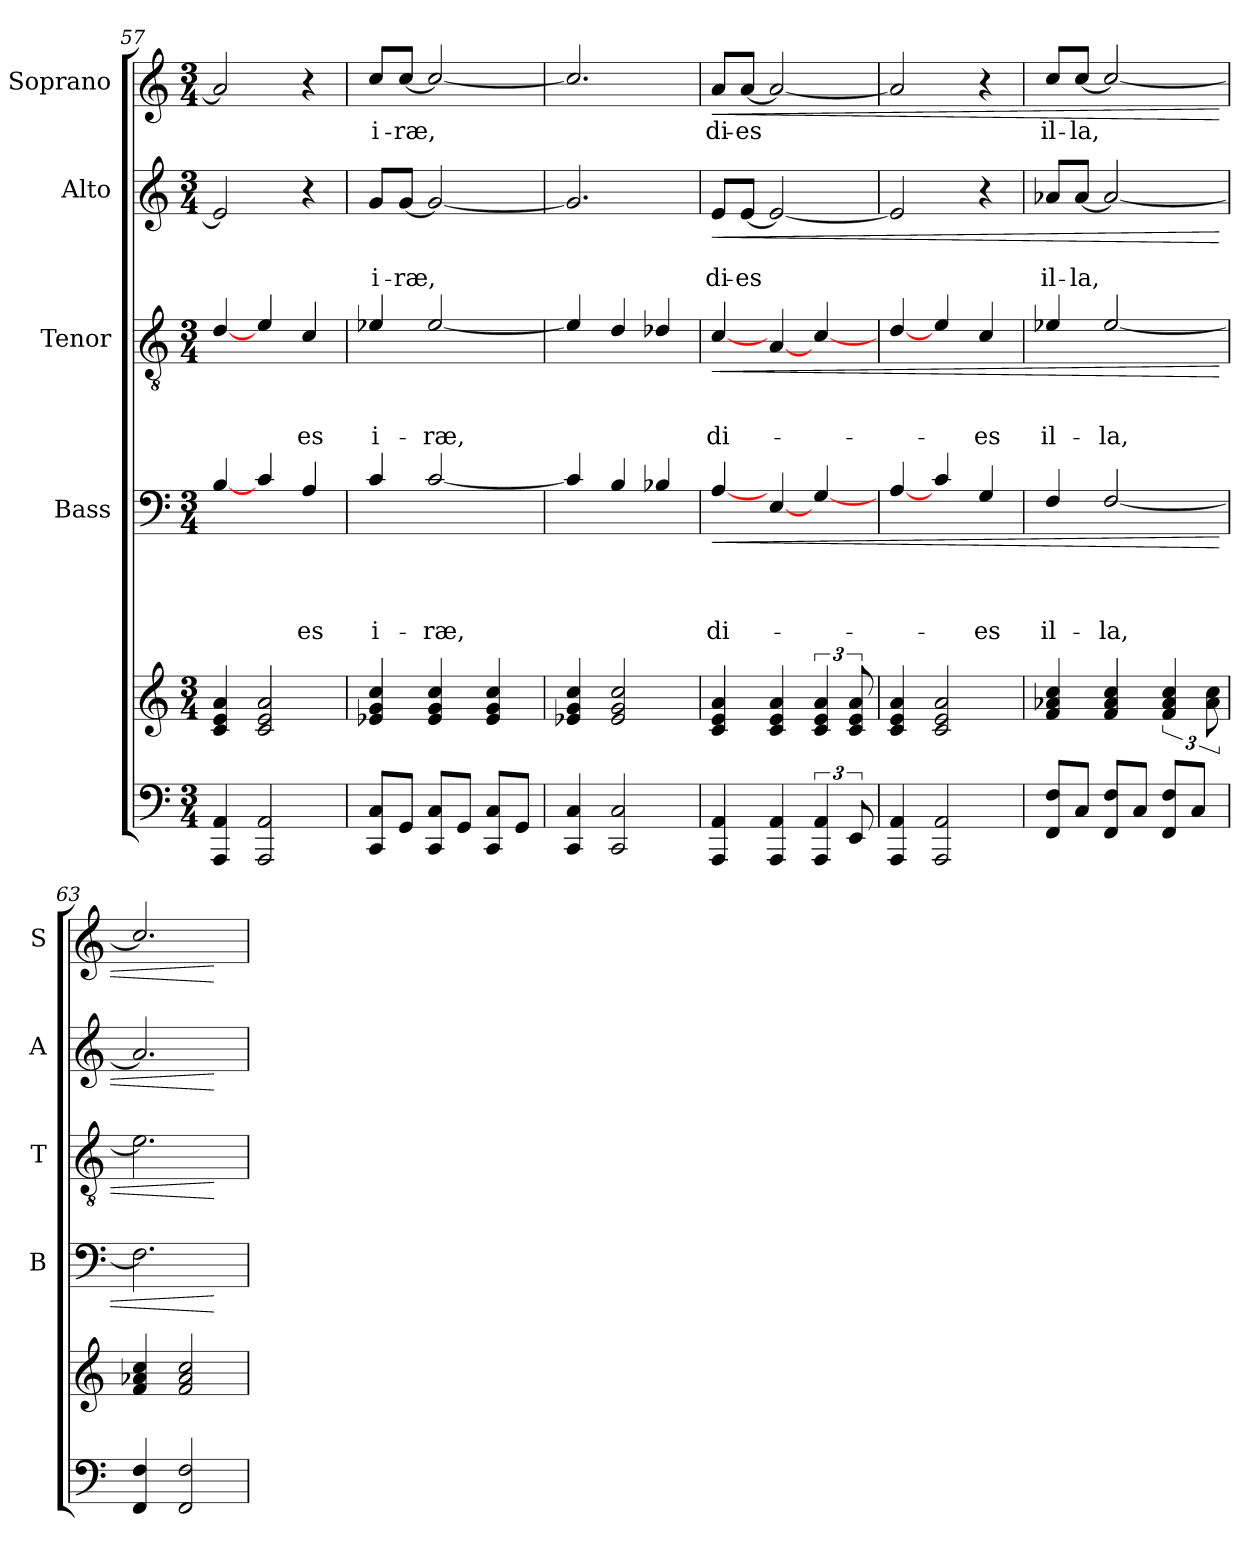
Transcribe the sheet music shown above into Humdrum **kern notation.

**kern	**kern	**kern	**text	**text	**text	**text	**dynam	**kern	**text	**text	**text	**dynam	**kern	**text	**text	**dynam	**kern	**text	**dynam
*part5	*part5	*part4	*part4	*part4	*part4	*part4	*part4	*part3	*part3	*part3	*part3	*part3	*part2	*part2	*part2	*part2	*part1	*part1	*part1
*staff6	*staff5	*staff4	*staff4	*staff4	*staff4	*staff4	*staff4	*staff3	*staff3	*staff3	*staff3	*staff3	*staff2	*staff2	*staff2	*staff2	*staff1	*staff1	*staff1
*	*	*I"Bass	*	*	*	*	*	*I"Tenor	*	*	*	*	*I"Alto	*	*	*	*I"Soprano	*	*
*	*	*I'B	*	*	*	*	*	*I'T	*	*	*	*	*I'A	*	*	*	*I'S	*	*
*clefF4	*clefG2	*clefF4	*	*	*	*	*	*clefGv2	*	*	*	*	*clefG2	*	*	*	*clefG2	*	*
*k[]	*k[]	*k[]	*	*	*	*	*	*k[]	*	*	*	*	*k[]	*	*	*	*k[]	*	*
*a:	*a:	*a:	*	*	*	*	*	*a:	*	*	*	*	*a:	*	*	*	*a:	*	*
*M3/4	*M3/4	*M3/4	*	*	*	*	*	*M3/4	*	*	*	*	*M3/4	*	*	*	*M3/4	*	*
=57	=57	=57	=57	=57	=57	=57	=57	=57	=57	=57	=57	=57	=57	=57	=57	=57	=57	=57	=57
4AAA/ 4AA/	4c/ 4e/ 4a/	[4B/	.	.	.	.	.	[4d/	.	.	.	.	2e/]	.	.	.	2a/]	.	.
2AAA/ 2AA/	2c/ 2e/ 2a/	4c/	.	.	.	.	.	4e/	.	.	.	.	.	.	.	.	.	.	.
!	!	!	!	!	!	!LO:LY:b	!	!	!	!	!LO:LY:b	!	!	!	!	!	!	!	!
.	.	4A/	.	.	.	-es	.	4c/	.	.	-es	.	4r	.	.	.	4r	.	.
=58	=58	=58	=58	=58	=58	=58	=58	=58	=58	=58	=58	=58	=58	=58	=58	=58	=58	=58	=58
!	!	!	!	!	!	!LO:LY:b	!	!	!	!	!LO:LY:b	!	!	!	!LO:LY:b	!	!	!LO:LY:b	!
8CC/ 8C/L	4e-X/ 4g/ 4cc/	4c/	.	.	.	i-	.	4e-X/	.	.	i-	.	8g/L	.	i-	.	8cc/L	i-	.
!	!	!	!	!	!	!	!	!	!	!	!	!	!	!	!LO:LY:b	!	!	!LO:LY:b	!
8GG/J	.	.	.	.	.	.	.	.	.	.	.	.	[8g/J	.	-ræ,	.	[8cc/J	-ræ,	.
!	!	!	!	!	!	!LO:LY:b	!	!	!	!	!LO:LY:b	!	!	!	!	!	!	!	!
8CC/ 8C/L	4e-/ 4g/ 4cc/	[2c/	.	.	.	-ræ,	.	[2e-/	.	.	-ræ,	.	2g/_	.	.	.	2cc/_	.	.
8GG/J	.	.	.	.	.	.	.	.	.	.	.	.	.	.	.	.	.	.	.
8CC/ 8C/L	4e-/ 4g/ 4cc/	.	.	.	.	.	.	.	.	.	.	.	.	.	.	.	.	.	.
8GG/J	.	.	.	.	.	.	.	.	.	.	.	.	.	.	.	.	.	.	.
=59	=59	=59	=59	=59	=59	=59	=59	=59	=59	=59	=59	=59	=59	=59	=59	=59	=59	=59	=59
4CC/ 4C/	4e-X/ 4g/ 4cc/	4c/]	.	.	.	.	.	4e-/]	.	.	.	.	2.g/]	.	.	.	2.cc/]	.	.
2CC/ 2C/	2e-/ 2g/ 2cc/	4B/	.	.	.	.	.	4d/	.	.	.	.	.	.	.	.	.	.	.
.	.	4B-X/	.	.	.	.	.	4d-X/	.	.	.	.	.	.	.	.	.	.	.
=60	=60	=60	=60	=60	=60	=60	=60	=60	=60	=60	=60	=60	=60	=60	=60	=60	=60	=60	=60
!	!	!	!	!	!	!LO:LY:b	!LO:HP:b	!	!	!	!LO:LY:b	!LO:HP:b	!	!	!LO:LY:b	!LO:HP:b	!	!LO:LY:b	!LO:HP:b
4AAA/ 4AA/	4c/ 4e/ 4a/	[4A/	.	.	.	di-	<	[4c/	.	.	di-	<	8e/L	.	di-	<	8a/L	di-	<
!	!	!	!	!	!	!	!	!	!	!	!	!	!	!	!LO:LY:b	!	!	!LO:LY:b	!
.	.	.	.	.	.	.	.	.	.	.	.	.	[8e/J	.	-es	.	[8a/J	-es	.
4AAA/ 4AA/	4c/ 4e/ 4a/	[4E/	.	.	.	.	.	[4A/	.	.	.	.	2e/_	.	.	.	2a/_	.	.
6AAA/ 6AA/	6c/ 6e/ 6a/	[4G/	.	.	.	.	.	[4c/	.	.	.	.	.	.	.	.	.	.	.
12EE/	12c/ 12e/ 12a/	.	.	.	.	.	.	.	.	.	.	.	.	.	.	.	.	.	.
=61	=61	=61	=61	=61	=61	=61	=61	=61	=61	=61	=61	=61	=61	=61	=61	=61	=61	=61	=61
4AAA/ 4AA/	4c/ 4e/ 4a/	[4A/	.	.	.	.	.	[4d/	.	.	.	.	2e/]	.	.	.	2a/]	.	.
2AAA/ 2AA/	2c/ 2e/ 2a/	4c/	.	.	.	.	.	4e/	.	.	.	.	.	.	.	.	.	.	.
!	!	!	!	!	!	!LO:LY:b	!	!	!	!	!LO:LY:b	!	!	!	!	!	!	!	!
.	.	4G/	.	.	.	-es	.	4c/	.	.	-es	.	4r	.	.	.	4r	.	.
!!LO:PB:g=z
=62	=62	=62	=62	=62	=62	=62	=62	=62	=62	=62	=62	=62	=62	=62	=62	=62	=62	=62	=62
!	!	!	!	!	!	!LO:LY:b	!	!	!	!	!LO:LY:b	!	!	!	!LO:LY:b	!	!	!LO:LY:b	!
8FF/ 8F/L	4f/ 4a-X/ 4cc/	4F/	.	.	.	il-	.	4e-X/	.	.	il-	.	8a-X/L	.	il-	.	8cc/L	il-	.
!	!	!	!	!	!	!	!	!	!	!	!	!	!	!	!LO:LY:b	!	!	!LO:LY:b	!
8C/J	.	.	.	.	.	.	.	.	.	.	.	.	[8a-/J	.	-la,	.	[8cc/J	-la,	.
!	!	!	!	!	!	!LO:LY:b	!	!	!	!	!LO:LY:b	!	!	!	!	!	!	!	!
8FF/ 8F/L	4f/ 4a-/ 4cc/	[2F/	.	.	.	-la,	.	[2e-/	.	.	-la,	.	2a-/_	.	.	.	2cc/_	.	.
8C/J	.	.	.	.	.	.	.	.	.	.	.	.	.	.	.	.	.	.	.
8FF/ 8F/L	6f/ 6a-/ 6cc/	.	.	.	.	.	.	.	.	.	.	.	.	.	.	.	.	.	.
8C/J	.	.	.	.	.	.	.	.	.	.	.	.	.	.	.	.	.	.	.
.	12a-\ 12cc\	.	.	.	.	.	.	.	.	.	.	.	.	.	.	.	.	.	.
=63	=63	=63	=63	=63	=63	=63	=63	=63	=63	=63	=63	=63	=63	=63	=63	=63	=63	=63	=63
4FF/ 4F/	4f/ 4a-X/ 4cc/	2.F\]	.	.	.	.	.	2.e-\]	.	.	.	.	2.a-/]	.	.	.	2.cc/]	.	.
2FF/ 2F/	2f/ 2a-/ 2cc/	.	.	.	.	.	.	.	.	.	.	.	.	.	.	.	.	.	.
.	.	.	.	.	.	.	[	.	.	.	.	[	.	.	.	[	.	.	[
=	=	=	=	=	=	=	=	=	=	=	=	=	=	=	=	=	=	=	=
*-	*-	*-	*-	*-	*-	*-	*-	*-	*-	*-	*-	*-	*-	*-	*-	*-	*-	*-	*-
